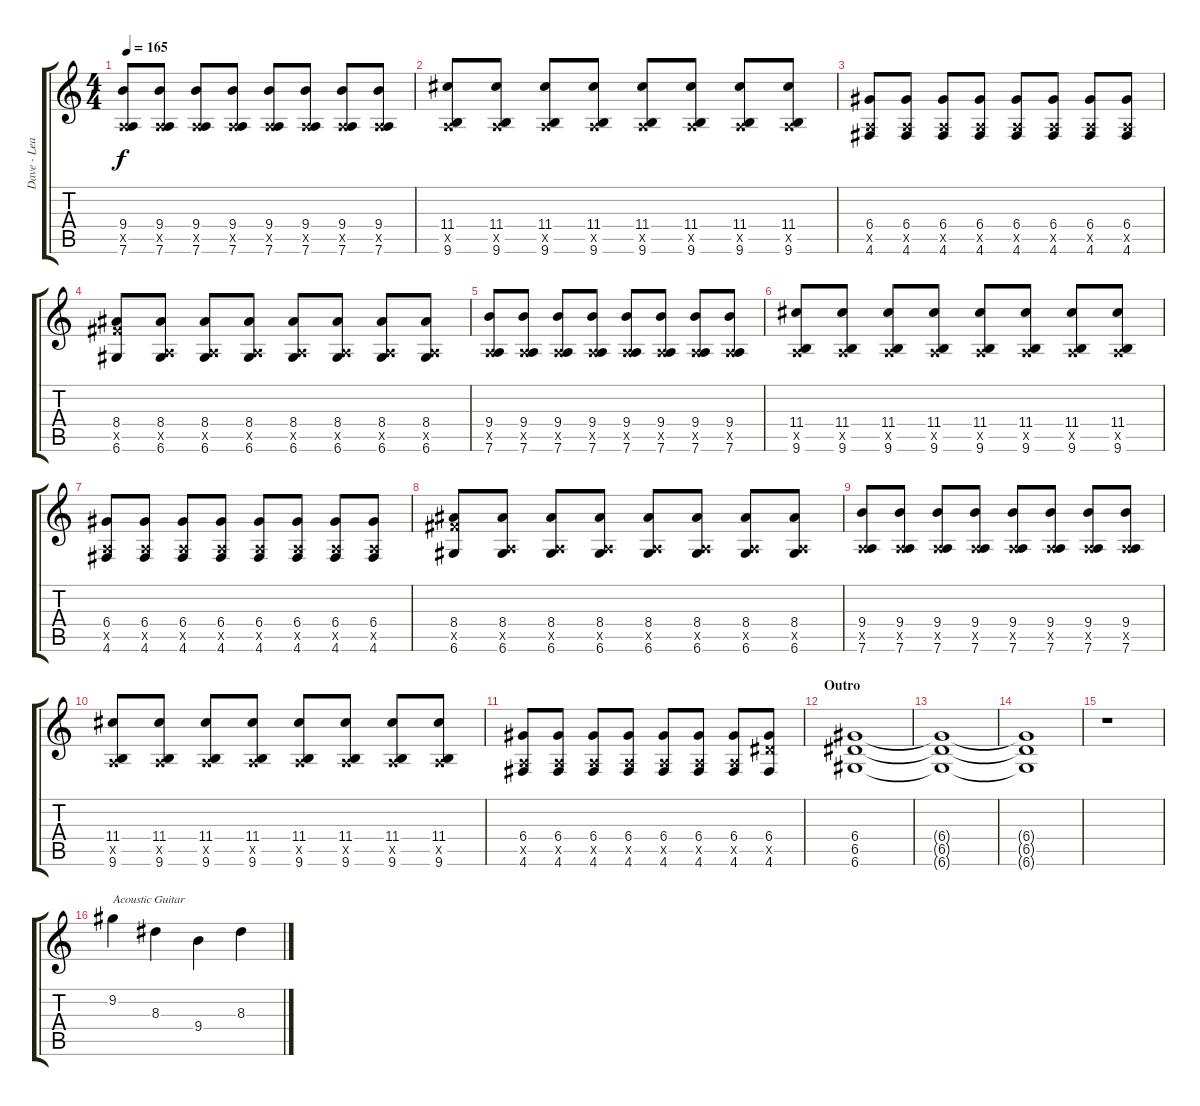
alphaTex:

\track ("Dave - Lead Guitar" "Dave - Lea") {instrument distortionguitar}
\staff {score tabs}
\tuning (E4 B3 G3 D3 A2 D2) {hide}
\ts (4 4)
\tempo 165
\clef g2
\ks c
(9.4 0.5{x} 7.6).8{dy f} (9.4 0.5{x} 7.6).8 (9.4 0.5{x} 7.6).8 (9.4 0.5{x} 7.6).8 (9.4 0.5{x} 7.6).8 (9.4 0.5{x} 7.6).8 (9.4 0.5{x} 7.6).8 (9.4 0.5{x} 7.6).8 |
(11.4 0.5{x} 9.6).8 (11.4 0.5{x} 9.6).8 (11.4 0.5{x} 9.6).8 (11.4 0.5{x} 9.6).8 (11.4 0.5{x} 9.6).8 (11.4 0.5{x} 9.6).8 (11.4 0.5{x} 9.6).8 (11.4 0.5{x} 9.6).8 |
(6.4 0.5{x} 4.6).8 (6.4 0.5{x} 4.6).8 (6.4 0.5{x} 4.6).8 (6.4 0.5{x} 4.6).8 (6.4 0.5{x} 4.6).8 (6.4 0.5{x} 4.6).8 (6.4 0.5{x} 4.6).8 (6.4 0.5{x} 4.6).8 |
(8.4 9.5{x} 6.6).8 (8.4 0.5{x} 6.6).8 (8.4 0.5{x} 6.6).8 (8.4 0.5{x} 6.6).8 (8.4 0.5{x} 6.6).8 (8.4 0.5{x} 6.6).8 (8.4 0.5{x} 6.6).8 (8.4 0.5{x} 6.6).8 |
(9.4 0.5{x} 7.6).8 (9.4 0.5{x} 7.6).8 (9.4 0.5{x} 7.6).8 (9.4 0.5{x} 7.6).8 (9.4 0.5{x} 7.6).8 (9.4 0.5{x} 7.6).8 (9.4 0.5{x} 7.6).8 (9.4 0.5{x} 7.6).8 |
(11.4 0.5{x} 9.6).8 (11.4 0.5{x} 9.6).8 (11.4 0.5{x} 9.6).8 (11.4 0.5{x} 9.6).8 (11.4 0.5{x} 9.6).8 (11.4 0.5{x} 9.6).8 (11.4 0.5{x} 9.6).8 (11.4 0.5{x} 9.6).8 |
(6.4 0.5{x} 4.6).8 (6.4 0.5{x} 4.6).8 (6.4 0.5{x} 4.6).8 (6.4 0.5{x} 4.6).8 (6.4 0.5{x} 4.6).8 (6.4 0.5{x} 4.6).8 (6.4 0.5{x} 4.6).8 (6.4 0.5{x} 4.6).8 |
(8.4 9.5{x} 6.6).8 (8.4 0.5{x} 6.6).8 (8.4 0.5{x} 6.6).8 (8.4 0.5{x} 6.6).8 (8.4 0.5{x} 6.6).8 (8.4 0.5{x} 6.6).8 (8.4 0.5{x} 6.6).8 (8.4 0.5{x} 6.6).8 |
(9.4 0.5{x} 7.6).8 (9.4 0.5{x} 7.6).8 (9.4 0.5{x} 7.6).8 (9.4 0.5{x} 7.6).8 (9.4 0.5{x} 7.6).8 (9.4 0.5{x} 7.6).8 (9.4 0.5{x} 7.6).8 (9.4 0.5{x} 7.6).8 |
(11.4 0.5{x} 9.6).8 (11.4 0.5{x} 9.6).8 (11.4 0.5{x} 9.6).8 (11.4 0.5{x} 9.6).8 (11.4 0.5{x} 9.6).8 (11.4 0.5{x} 9.6).8 (11.4 0.5{x} 9.6).8 (11.4 0.5{x} 9.6).8 |
(6.4 0.5{x} 4.6).8 (6.4 0.5{x} 4.6).8 (6.4 0.5{x} 4.6).8 (6.4 0.5{x} 4.6).8 (6.4 0.5{x} 4.6).8 (6.4 0.5{x} 4.6).8 (6.4 0.5{x} 4.6).8 (6.4 6.5{x} 4.6).8 |
\section ("" "Outro")
(6.4 6.5 6.6).1{volume 0} |
(6.4{t} 6.5{t} 6.6{t}).1 |
(6.4{t} 6.5{t} 6.6{t}).1 |
r.1 |
9.2.4{txt "Acoustic Guitar" volume 12 instrument acousticguitarnylon} 8.3.4 9.4.4 8.3.4
